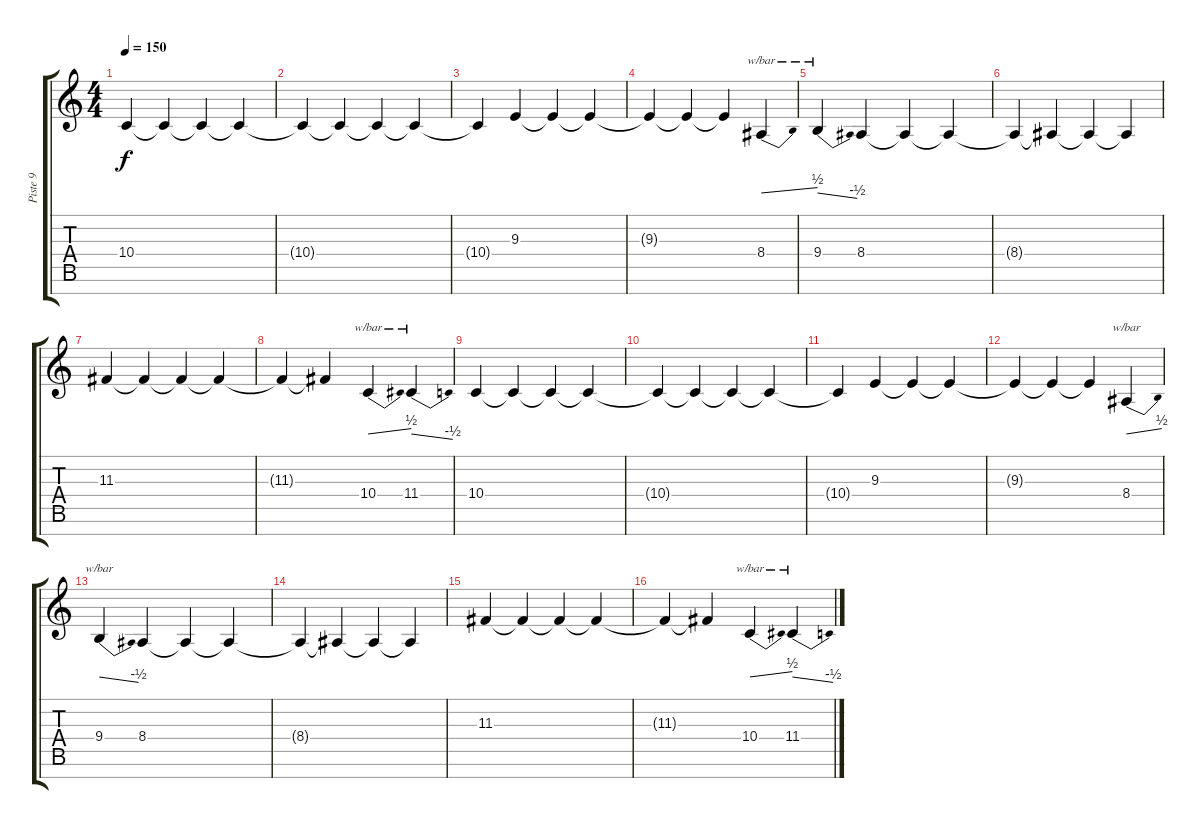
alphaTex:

\track ("Piste 9" "Piste 9") {instrument pad6metallic}
\staff {score tabs}
\tuning (E4 B3 G3 D3 A2 E2 C2) {hide}
\ts (4 4)
\tempo 150
\clef g2
\ks c
10.4.4{dy f} 10.4{t}.4 10.4{t}.4 10.4{t}.4 |
10.4{t}.4 10.4{t}.4 10.4{t}.4 10.4{t}.4 |
10.4{t}.4 9.3.4 9.3{t}.4 9.3{t}.4 |
9.3{t}.4 9.3{t}.4 9.3{t}.4 8.4.4{tbe (dive default 0 0 60 2)} |
9.4.4{tbe (dive default 0 0 60 -2)} 8.4.4 8.4{t}.4 8.4{t}.4 |
8.4{t}.4 8.4{t}.4 8.4{t}.4 8.4{t}.4 |
11.3.4 11.3{t}.4 11.3{t}.4 11.3{t}.4 |
11.3{t}.4 11.3{t}.4 10.4.4{tbe (dive default 0 0 60 2)} 11.4.4{tbe (dive default 0 0 60 -2)} |
10.4.4 10.4{t}.4 10.4{t}.4 10.4{t}.4 |
10.4{t}.4 10.4{t}.4 10.4{t}.4 10.4{t}.4 |
10.4{t}.4 9.3.4 9.3{t}.4 9.3{t}.4 |
9.3{t}.4 9.3{t}.4 9.3{t}.4 8.4.4{tbe (dive default 0 0 60 2)} |
9.4.4{tbe (dive default 0 0 60 -2)} 8.4.4 8.4{t}.4 8.4{t}.4 |
8.4{t}.4 8.4{t}.4 8.4{t}.4 8.4{t}.4 |
11.3.4 11.3{t}.4 11.3{t}.4 11.3{t}.4 |
11.3{t}.4 11.3{t}.4 10.4.4{tbe (dive default 0 0 60 2)} 11.4.4{tbe (dive default 0 0 60 -2)}
